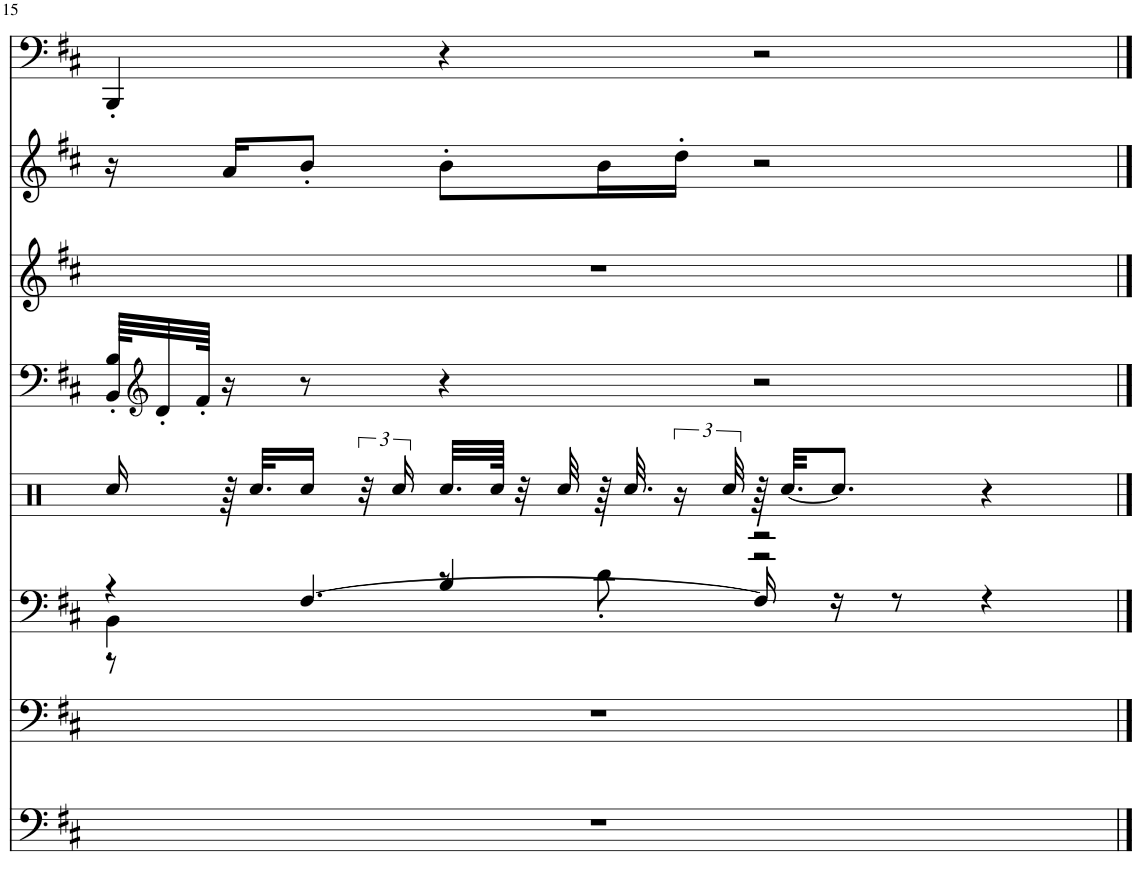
**kern	**kern	**kern	**kern	**kern	**kern	**kern	**kern
*part8	*part7	*part6	*part5	*part4	*part3	*part2	*part1
*staff8	*staff7	*staff6	*staff5	*staff4	*staff3	*staff2	*staff1
*I"Overdrive Gtr	*I"DistortionGtr	*I"Clean Guitar	*I"Percussion	*I"Steel Gtr.	*I"Jazz Guitar	*I"Calliope	*I"Fingered Bass
!!LO:PB:g=z
*clefF4	*clefF4	*clefF4	*clefX	*clefF4	*clefG2	*clefG2	*clefF4
*k[f#c#]	*k[f#c#]	*k[f#c#]	*k[]	*k[f#c#]	*k[f#c#]	*k[f#c#]	*k[f#c#]
*M4/4	*M4/4	*M4/4	*M4/4	*M4/4	*M4/4	*M4/4	*M4/4
=15	=15	=15	=15	=15	=15	=15	=15
*	*	*^	*	*	*	*	*
*	*	*	*^	*	*	*	*	*
1r	1r	4r	4BB'\	8r	16Rcc/	64BB/' 64B/'KLLL	1r	16r	4BBB'/
*	*	*	*	*	*	*clefG2	*	*	*
.	.	.	.	.	.	32d'/	.	.	.
.	.	.	.	.	.	64f#'/JJJk	.	.	.
.	.	.	.	.	64r	16r	.	16a/KL	.
.	.	.	.	.	32.Rcc/KLL	.	.	.	.
.	.	.	.	[4.F#/	16Rcc/JJ	8r	.	8b'/J	.
.	.	.	.	.	48r	.	.	.	.
.	.	.	.	.	24Rcc/	.	.	.	.
.	.	4B/	8r	.	32.Rcc/LLL	4r	.	8b'\L	4r
.	.	.	.	.	64Rcc/JJJk	.	.	.	.
.	.	.	.	.	32r	.	.	.	.
.	.	.	.	.	32Rcc/	.	.	.	.
.	.	.	8d'\	.	64r	.	.	16b\L	.
.	.	.	.	.	32.Rcc/	.	.	.	.
.	.	.	.	.	24r	.	.	16dd'\JJ	.
.	.	.	.	.	48Rcc/	.	.	.	.
.	.	2r	2r	16F#/]	64r	2r	.	2r	2r
.	.	.	.	.	[32.Rcc/KKL	.	.	.	.
.	.	.	.	16r	8.Rcc/J]	.	.	.	.
.	.	.	.	8r	.	.	.	.	.
.	.	.	.	4r	4r	.	.	.	.
*	*	*v	*v	*v	*	*	*	*	*
==	==	==	==	==	==	==	==
*-	*-	*-	*-	*-	*-	*-	*-
